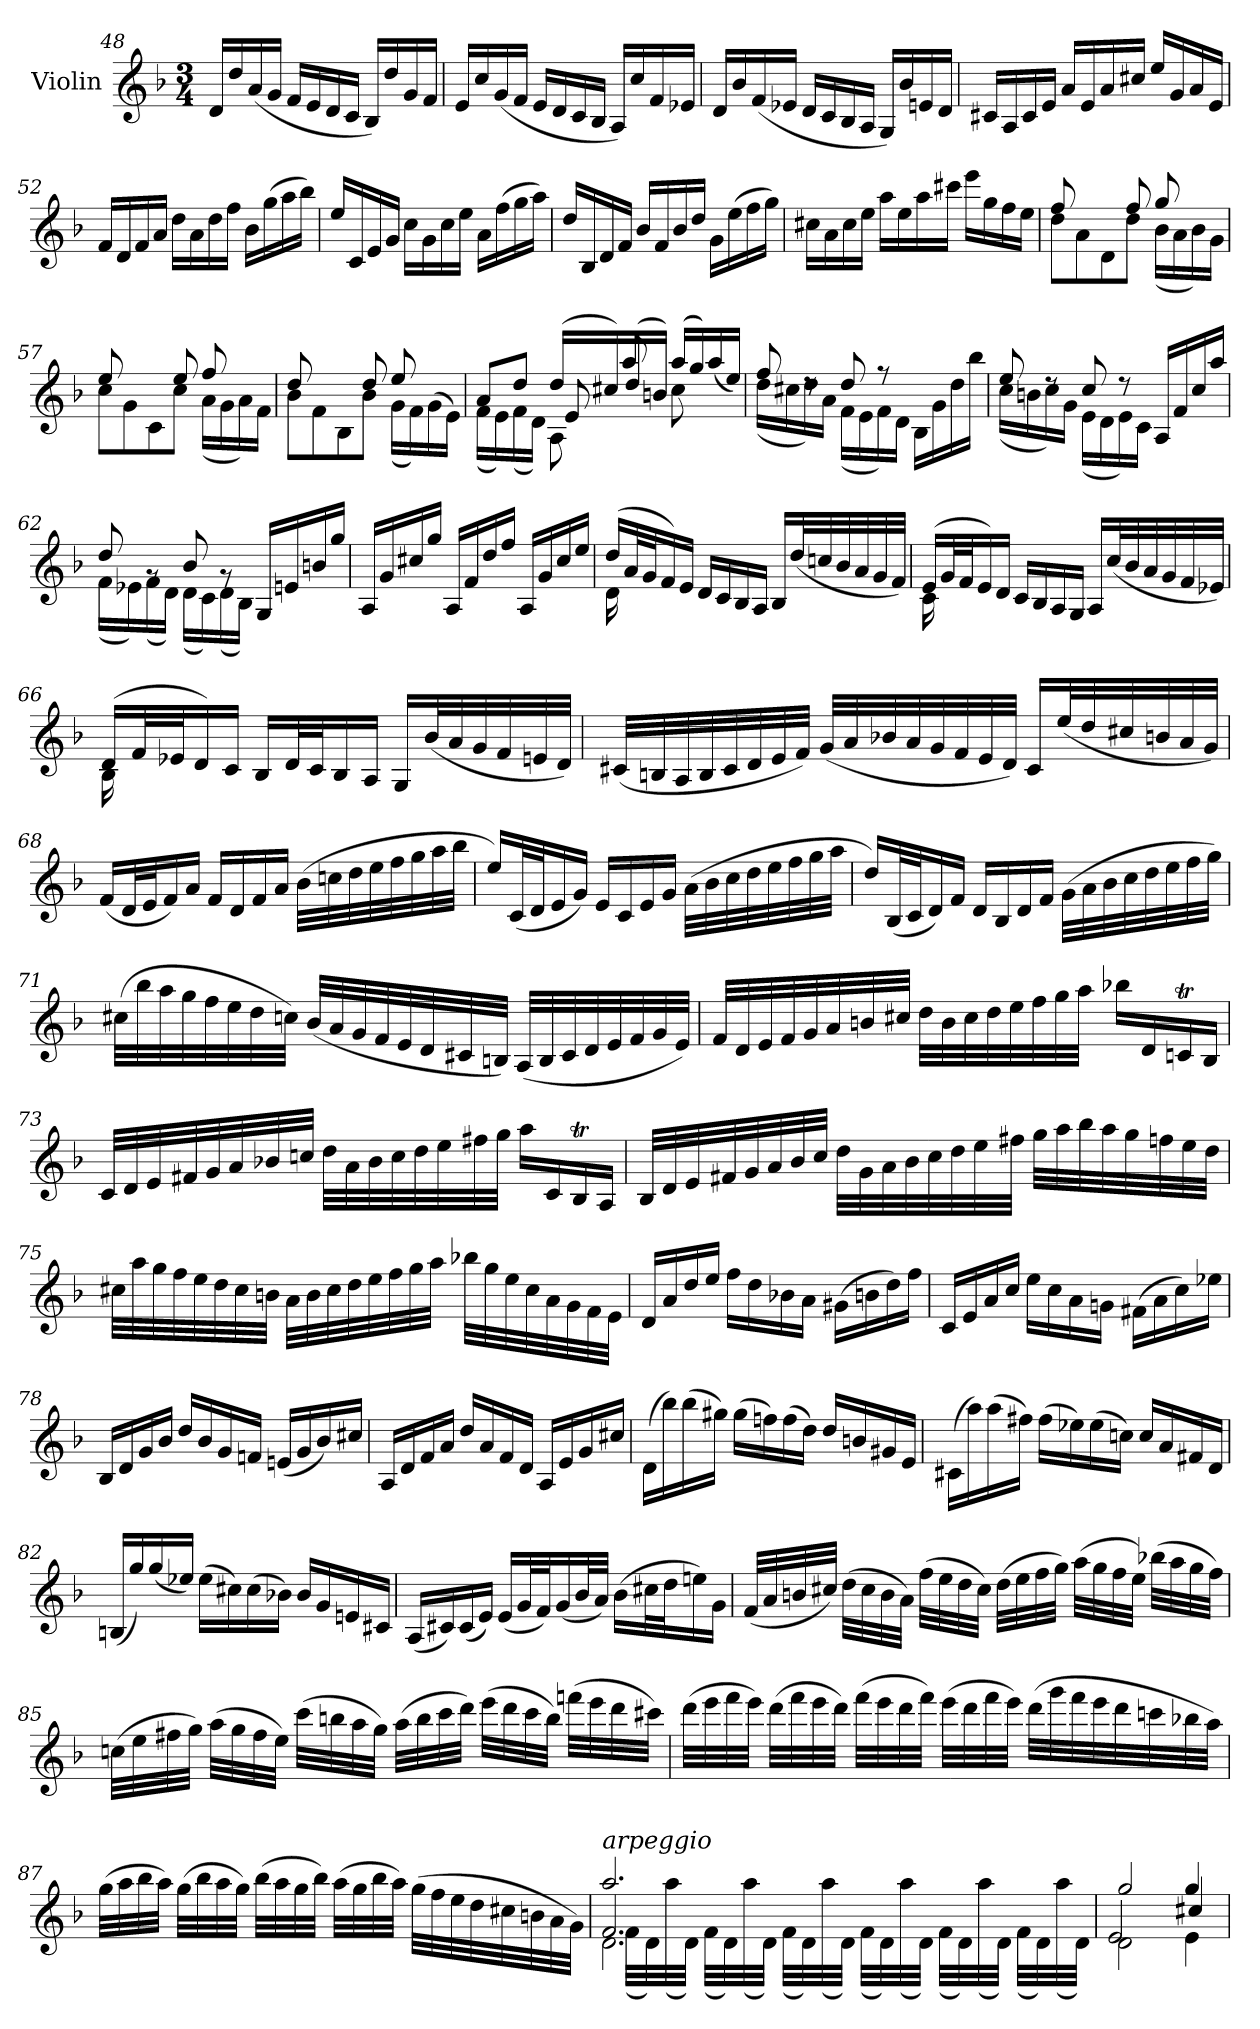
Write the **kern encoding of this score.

**kern
*part1
*staff1
*I"Violin
*I'Vln.
*clefG2
*k[b-]
*M3/4
=48
16d/LL
16dd/
(<16a/
16g/JJ
16f/LL
16e/
16d/
16c/JJ
16B-/LL)
16dd/
16g/
16f/JJ
=49
16e/LL
16cc/
(<16g/
16f/JJ
16e/LL
16d/
16c/
16B-/JJ
16A/LL)
16cc/
16f/
16e-X/JJ
!!LO:LB:g=z
=50
16d/LL
16b-/
(<16f/
16e-X/JJ
16d/LL
16c/
16B-/
16A/JJ
16G/LL)
16b-/
16en/
16d/JJ
=51
16c#X/LL
16A/
16c#/
16e/JJ
16a/LL
16e/
16a/
16cc#X/JJ
16ee/LL
16g/
16a/
16e/JJ
=52
16f/LL
16d/
16f/
16a/JJ
16dd\LL
16a\
16dd\
16ff\JJ
16b-\LL
(>16gg\
16aa\
16bb-\JJ)
=53
16ee/LL
16c/
16e/
16g/JJ
16cc\LL
16g\
16cc\
16ee\JJ
16a\LL
(>16ff\
16gg\
16aa\JJ)
!!LO:PB:g=z
=54
16dd/LL
16B-/
16d/
16f/JJ
16b-/LL
16f/
16b-/
16dd/JJ
16g\LL
(>16ee\
16ff\
16gg\JJ)
=55
16cc#X\LL
16a\
16cc#\
16ee\JJ
16aa\LL
16ee\
16aa\
16ccc#X\JJ
16eee\LL
16gg\
16ff\
16ee\JJ
=56
*^
8ff/	8dd\L
8ryy	8a\
8ryy	8d\
8ff/	8dd\J
8gg/	(<16b-\LL
.	16a\
8ryy	16b-\)
.	16g\JJ
=57	=57
8ee/	8cc\L
8ryy	8g\
8ryy	8c\
8ee/	8cc\J
8ff/	(<16a\LL
.	16g\
8ryy	16a\)
.	16f\JJ
=58	=58
8dd/	8b-\L
8ryy	8f\
8ryy	8B-\
8dd/	8b-\J
8ee/	(<16g\LL
.	16f\)
8ryy	(<16g\
.	16e\JJ)
!!LO:LB:g=z	!!
=59	=59
*	*^
8a/L	(<16f\LL	4ryy
.	16e\)	.
8dd/J	(<16f\	.
.	16d\JJ)	.
(>16dd/LL	8A\	8e/
16cc#X/)	.	.
(>16dd/	8ryy	8aa/
16bn/JJ)	.	.
(>16aa/LL	8cc#\	4ryy
16gg/)	.	.
(<16aa/	8ryy	.
16ee/JJ)	.	.
*	*v	*v
=60	=60
8ff/	(<16dd\LL
.	16cc#X\
8rdd	16dd\)
.	16a\JJ
8dd/	(<16f\LL
.	16e\
8r	16f\)
.	16d\JJ
4ryy	16B-\LL
.	16g\
.	16dd\
.	16bb-\JJ
=61	=61
8ee/	(<16cc\LL
.	16bn\
8rdd	16cc\)
.	16g\JJ
8cc/	(<16e\LL
.	16d\
8r	16e\)
.	16c\JJ
4ryy	16A/LL
.	16f/
.	16cc/
.	16aa/JJ
=62	=62
8dd/	(<16f\LL
.	16e-X\)
8rg	(<16f\
.	16d\JJ)
8b-/	(<16d\LL
.	16c\)
8rg	(<16d\
.	16B-\JJ)
4ryy	16G/LL
.	16en/
.	16bn/
.	16gg/JJ
*v	*v
!!LO:LB:g=z
=63
16A/LL
16g/
16cc#X/
16gg/JJ
16A/LL
16f/
16dd/
16ff/JJ
16A/LL
16g/
16cc#/
16ee/JJ
=64
*^
(>16dd/LL	16d\
32a/L	16ryy
32g/J	.
16f/)	8ryy
16e/JJ	.
16d/LL	4ryy
16c/	.
16B-/	.
16A/JJ	.
16B-/LL	4ryy
(<32dd/L	.
32ccn/	.
32b-/	.
32a/	.
32g/	.
32f/JJJ)	.
=65	=65
(>16e/LL	16c\
32g/L	16ryy
32f/J	.
16e/)	8ryy
16d/JJ	.
16c/LL	4ryy
16B-/	.
16A/	.
16G/JJ	.
16A/LL	4ryy
(<32cc/L	.
32b-/	.
32a/	.
32g/	.
32f/	.
32e-X/JJJ)	.
!!LO:LB:g=z	!!
=66	=66
(>16d/LL	16B-\
32f/L	16ryy
32e-X/J	.
16d/)	8ryy
16c/JJ	.
16B-/LL	4ryy
32d/L	.
32c/J	.
16B-/	.
16A/JJ	.
16G/LL	4ryy
(<32b-/L	.
32a/	.
32g/	.
32f/	.
32en/	.
32d/JJJ)	.
*v	*v
=67
(<32c#X/LLL
32Bn/
32A/
32B/
32c#/
32d/
32e/
32f/JJJ)
(<32g/LLL
32a/
32b-X/
32a/
32g/
32f/
32e/
32d/JJJ)
16c#/LL
(<32ee/L
32dd/
32cc#X/
32bn/
32a/
32g/JJJ)
!!LO:LB:g=z
=68
(<16f/LL
32d/L
32e/J
16f/)
16a/JJ
16f/LL
16d/
16f/
16a/JJ
(>32b-\LLL
32ccn\
32dd\
32ee\
32ff\
32gg\
32aa\
32bb-\JJJ
=69
16ee/LL)
(<32c/L
32d/J
16e/
16g/JJ)
16e/LL
16c/
16e/
16g/JJ
(>32a\LLL
32b-\
32cc\
32dd\
32ee\
32ff\
32gg\
32aa\JJJ
=70
16dd/LL)
(<32B-/L
32c/J
16d/)
16f/JJ
16d/LL
16B-/
16d/
16f/JJ
(>32g\LLL
32a\
32b-\
32cc\
32dd\
32ee\
32ff\
32gg\JJJ)
!!LO:LB:g=z
=71
(>32cc#X\LLL
32bb-\
32aa\
32gg\
32ff\
32ee\
32dd\
32ccn\JJJ)
(<32b-/LLL
32a/
32g/
32f/
32e/
32d/
32c#X/
32Bn/JJJ)
(<32A/LLL
32B/
32c#/
32d/
32e/
32f/
32g/
32e/JJJ)
=72
32f/LLL
32d/
32e/
32f/
32g/
32a/
32bn/
32cc#X/JJJ
32dd\LLL
32b\
32cc#\
32dd\
32ee\
32ff\
32gg\
32aa\JJJ
16bb-X\LL
16d/
16cnT/
16B-/JJ
!!LO:LB:g=z
=73
32c/LLL
32d/
32e/
32f#X/
32g/
32a/
32b-X/
32ccn/JJJ
32dd\LLL
32a\
32b-\
32cc\
32dd\
32ee\
32ff#X\
32gg\JJJ
16aa\LL
16c/
16B-T/
16A/JJ
=74
32B-/LLL
32d/
32e/
32f#X/
32g/
32a/
32b-/
32cc/JJJ
32dd\LLL
32g\
32a\
32b-\
32cc\
32dd\
32ee\
32ff#X\JJJ
32gg\LLL
32aa\
32bb-\
32aa\
32gg\
32ffn\
32ee\
32dd\JJJ
!!LO:LB:g=z
=75
32cc#X\LLL
32aa\
32gg\
32ff\
32ee\
32dd\
32cc#\
32bn\JJJ
32a\LLL
32b\
32cc#\
32dd\
32ee\
32ff\
32gg\
32aa\JJJ
32bb-X\LLL
32gg\
32ee\
32cc#\
32a\
32g\
32f\
32e\JJJ
=76
16d/LL
16a/
16dd/
16ee/JJ
16ff\LL
16dd\
16b-X\
16a\JJ
(>16g#X\LL
16bn\
16dd\)
16ff\JJ
=77
16c/LL
16e/
16a/
16cc/JJ
16ee\LL
16cc\
16a\
16gn\JJ
(>16f#X\LL
16a\
16cc\)
16ee-X\JJ
!!LO:LB:g=z
=78
16B-/LL
16d/
16g/
16b-/JJ
16dd/LL
16b-/
16g/
16fn/JJ
(<16en/LL
16g/
16b-/)
16cc#X/JJ
=79
16A/LL
16d/
16f/
16a/JJ
16dd/LL
16a/
16f/
16d/JJ
16A/LL
16e/
16g/
16cc#X/JJ
=80
(>16d\LL
16bb-\)
(>16bb-\
16gg#X\JJ)
(>16gg#\LL
16ffn\)
(>16ff\
16dd\JJ)
16dd/LL
16bn/
16g#X/
16e/JJ
=81
(>16c#X\LL
16aa\)
(>16aa\
16ff#X\JJ)
(>16ff#\LL
16ee-X\)
(>16ee-\
16ccn\JJ)
16cc/LL
16a/
16f#X/
16d/JJ
!!LO:LB:g=z
=82
(<16Bn/LL
16gg/)
(<16gg/
16ee-X/JJ)
(>16ee-\LL
16cc#X\)
(>16cc#\
16b-X\JJ)
16b-/LL
16g/
16en/
16c#X/JJ
=83
(<16A/LL
16c#X/)
(<16c#/
16e/JJ)
(<16e/LL
32g/L
32f/J)
(<16g/
32b-/L
32a/JJJ)
(>16b-\LL
32cc#X\L
32dd\J
16een\)
16g\JJ
=84
(<32f/LLL
32a/
32bn/
32cc#X/JJJ)
(>32dd\LLL
32cc#\
32b\
32a\JJJ)
(>32ff\LLL
32ee\
32dd\
32cc#\JJJ)
(>32dd\LLL
32ee\
32ff\
32gg\JJJ)
(>32aa\LLL
32gg\
32ff\
32ee\JJJ)
(>32bb-X\LLL
32aa\
32gg\
32ff\JJJ)
!!LO:LB:g=z
=85
(>32ccn\LLL
32ee\
32ff#X\
32gg\JJJ)
(>32aa\LLL
32gg\
32ff#\
32ee\JJJ)
(>32ccc\LLL
32bbn\
32aa\
32gg\JJJ)
(>32aa\LLL
32bb\
32ccc\
32ddd\JJJ)
(>32eee\LLL
32ddd\
32ccc\
32bb\JJJ)
(>32fffn\LLL
32eee\
32ddd\
32ccc#X\JJJ)
!!LO:PB:g=z
=86
(>32ddd\LLL
32eee\
32fff\
32eee\JJJ)
(>32ddd\LLL
32fff\
32eee\
32ddd\JJJ)
(>32fff\LLL
32eee\
32ddd\
32fff\JJJ)
(>32eee\LLL
32ddd\
32fff\
32eee\JJJ)
(>32ddd\LLL
32ggg\
32fff\
32eee\
32ddd\
32cccn\
32bb-X\
32aa\JJJ)
=87
(>32gg\LLL
32aa\
32bb-\
32aa\JJJ)
(>32gg\LLL
32bb-\
32aa\
32gg\JJJ)
(>32bb-\LLL
32aa\
32gg\
32bb-\JJJ)
(>32aa\LLL
32gg\
32bb-\
32aa\JJJ)
(>32gg\LLL
32ff\
32ee\
32dd\
32cc#X\
32bn\
32a\
32g\JJJ)
!!LO:LB:g=z
=88
*^
*	*^
*	*	*^
!LO:TX:a:i:t=arpeggio	!	!	!
2.aa/	2.f/	2.d\	(<32f\LLL
.	.	.	32d\)
.	.	.	(<32aa\
.	.	.	32d\JJJ)
.	.	.	(<32f\LLL
.	.	.	32d\)
.	.	.	(<32aa\
.	.	.	32d\JJJ)
.	.	.	(<32f\LLL
.	.	.	32d\)
.	.	.	(<32aa\
.	.	.	32d\JJJ)
.	.	.	(<32f\LLL
.	.	.	32d\)
.	.	.	(<32aa\
.	.	.	32d\JJJ)
.	.	.	(<32f\LLL
.	.	.	32d\)
.	.	.	(<32aa\
.	.	.	32d\JJJ)
.	.	.	(<32f\LLL
.	.	.	32d\)
.	.	.	(<32aa\
.	.	.	32d\JJJ)
*	*	*v	*v
=89	=89	=89
2gg/	2d\	2e/
4gg/	4e\	4cc#X/
*v	*v	*v
=
*-
